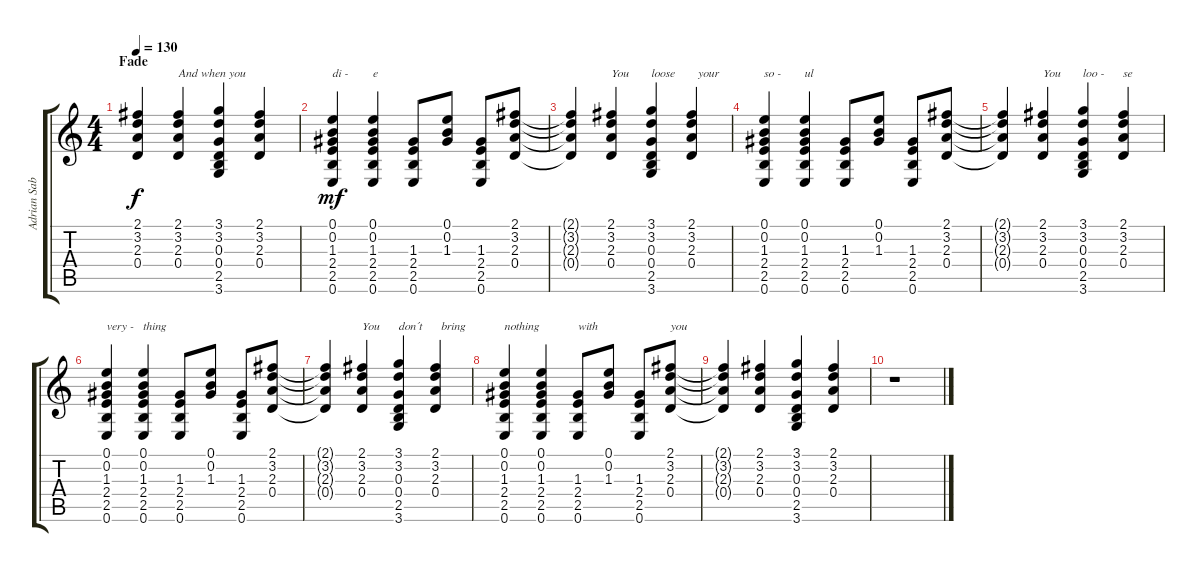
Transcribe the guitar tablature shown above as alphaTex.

\track ("Adrian Sabbath" "Adrian Sab") {instrument acousticguitarsteel}
\staff {score tabs}
\tuning (E4 B3 G3 D3 A2 E2) {hide}
\ts (4 4)
\section ("" "Fade ")
\tempo 130
\clef g2
\ks c
(2.1{t} 3.2{t} 2.3{t} 0.4{t}).4{dy f} (2.1 3.2 2.3 0.4).4{txt "And when you"} (3.1 3.2 0.3 0.4 2.5 3.6).4 (2.1 3.2 2.3 0.4).4 |
(0.1 0.2 1.3 2.4 2.5 0.6).4{txt "di -" dy mf} (0.1 0.2 1.3 2.4 2.5 0.6).4{txt "e"} (1.3 2.4 2.5 0.6).8 (0.1 0.2 1.3).8 (1.3 2.4 2.5 0.6).8 (2.1 3.2 2.3 0.4).8 |
(2.1{t} 3.2{t} 2.3{t} 0.4{t}).4 (2.1 3.2 2.3 0.4).4{txt "You"} (3.1 3.2 0.3 0.4 2.5 3.6).4{txt "loose"} (2.1 3.2 2.3 0.4).4{txt "  your"} |
(0.1 0.2 1.3 2.4 2.5 0.6).4{txt "so -"} (0.1 0.2 1.3 2.4 2.5 0.6).4{txt "ul"} (1.3 2.4 2.5 0.6).8 (0.1 0.2 1.3).8 (1.3 2.4 2.5 0.6).8 (2.1 3.2 2.3 0.4).8 |
(2.1{t} 3.2{t} 2.3{t} 0.4{t}).4 (2.1 3.2 2.3 0.4).4{txt "You"} (3.1 3.2 0.3 0.4 2.5 3.6).4{txt "loo -"} (2.1 3.2 2.3 0.4).4{txt "se"} |
(0.1 0.2 1.3 2.4 2.5 0.6).4{txt "very -"} (0.1 0.2 1.3 2.4 2.5 0.6).4{txt "thing"} (1.3 2.4 2.5 0.6).8 (0.1 0.2 1.3).8 (1.3 2.4 2.5 0.6).8 (2.1 3.2 2.3 0.4).8 |
(2.1{t} 3.2{t} 2.3{t} 0.4{t}).4 (2.1 3.2 2.3 0.4).4{txt "You "} (3.1 3.2 0.3 0.4 2.5 3.6).4{txt "don´t"} (2.1 3.2 2.3 0.4).4{txt "  bring"} |
(0.1 0.2 1.3 2.4 2.5 0.6).4{txt "nothing"} (0.1 0.2 1.3 2.4 2.5 0.6).4 (1.3 2.4 2.5 0.6).8{txt "with"} (0.1 0.2 1.3).8 (1.3 2.4 2.5 0.6).8 (2.1 3.2 2.3 0.4).8{txt "you"} |
(2.1{t} 3.2{t} 2.3{t} 0.4{t}).4 (2.1 3.2 2.3 0.4).4 (3.1 3.2 0.3 0.4 2.5 3.6).4 (2.1 3.2 2.3 0.4).4 |
r.1
